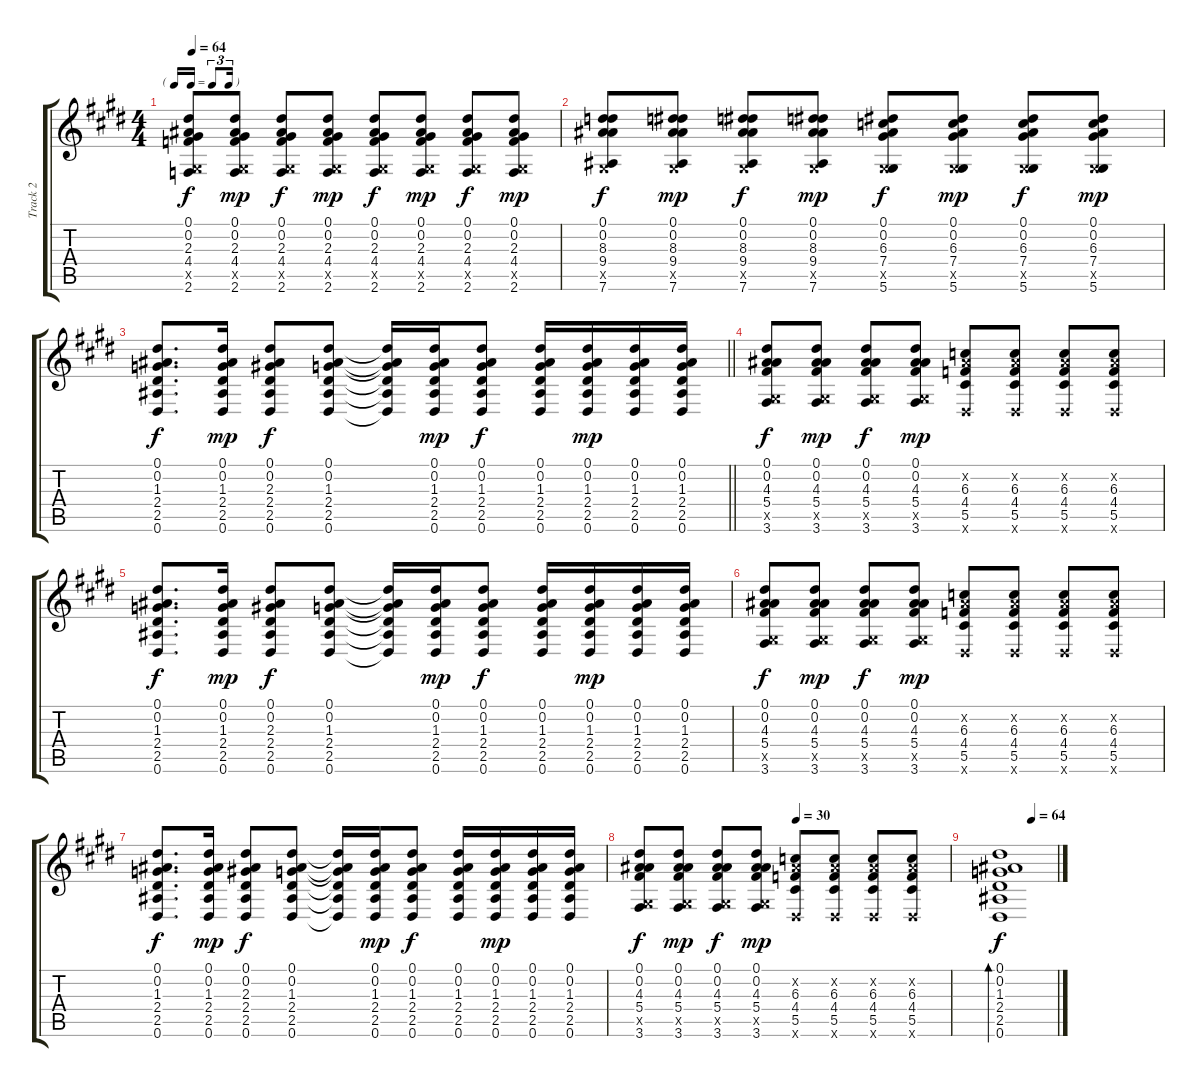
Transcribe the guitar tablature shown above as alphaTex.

\track ("Track 2" "Track 2") {instrument acousticguitarsteel}
\staff {score tabs}
\tuning (Eb4 Bb3 Gb3 Db3 Ab2 Eb2) {hide}
\ts (4 4)
\tf triplet16th
\tempo 64
\clef g2
\ks e
(0.1 0.2 2.3 4.4 0.5{x} 2.6).8{dy f} (0.1 0.2 2.3 4.4 0.5{x} 2.6).8{dy mp} (0.1 0.2 2.3 4.4 0.5{x} 2.6).8{dy f} (0.1 0.2 2.3 4.4 0.5{x} 2.6).8{dy mp} (0.1 0.2 2.3 4.4 0.5{x} 2.6).8{dy f} (0.1 0.2 2.3 4.4 0.5{x} 2.6).8{dy mp} (0.1 0.2 2.3 4.4 0.5{x} 2.6).8{dy f} (0.1 0.2 2.3 4.4 0.5{x} 2.6).8{dy mp} |
(0.1 0.2 8.3 9.4 0.5{x} 7.6).8{dy f} (0.1 0.2 8.3 9.4 0.5{x} 7.6).8{dy mp} (0.1 0.2 8.3 9.4 0.5{x} 7.6).8{dy f} (0.1 0.2 8.3 9.4 0.5{x} 7.6).8{dy mp} (0.1 0.2 6.3 7.4 0.5{x} 5.6).8{dy f} (0.1 0.2 6.3 7.4 0.5{x} 5.6).8{dy mp} (0.1 0.2 6.3 7.4 0.5{x} 5.6).8{dy f} (0.1 0.2 6.3 7.4 0.5{x} 5.6).8{dy mp} |
\barLineRight lightlight
(0.1 0.2 1.3 2.4 2.5 0.6).8{d dy f} (0.1 0.2 1.3 2.4 2.5 0.6).16{dy mp} (0.1 0.2 2.3 2.4 2.5 0.6).8{dy f} (0.1 0.2 1.3 2.4 2.5 0.6).8 (0.1{t} 0.2{t} 1.3{t} 2.4{t} 2.5{t} 0.6{t}).16 (0.1 0.2 1.3 2.4 2.5 0.6).16{dy mp} (0.1 0.2 1.3 2.4 2.5 0.6).8{dy f} (0.1 0.2 1.3 2.4 2.5 0.6).16 (0.1 0.2 1.3 2.4 2.5 0.6).16{dy mp} (0.1 0.2 1.3 2.4 2.5 0.6).16 (0.1 0.2 1.3 2.4 2.5 0.6).16 |
(0.1 0.2 4.3 5.4 0.5{x} 3.6).8{dy f} (0.1 0.2 4.3 5.4 0.5{x} 3.6).8{dy mp} (0.1 0.2 4.3 5.4 0.5{x} 3.6).8{dy f} (0.1 0.2 4.3 5.4 0.5{x} 3.6).8{dy mp} (0.2{x} 6.3 4.4 5.5 0.6{x}).8 (0.2{x} 6.3 4.4 5.5 0.6{x}).8 (0.2{x} 6.3 4.4 5.5 0.6{x}).8 (0.2{x} 6.3 4.4 5.5 0.6{x}).8 |
(0.1 0.2 1.3 2.4 2.5 0.6).8{d dy f} (0.1 0.2 1.3 2.4 2.5 0.6).16{dy mp} (0.1 0.2 2.3 2.4 2.5 0.6).8{dy f} (0.1 0.2 1.3 2.4 2.5 0.6).8 (0.1{t} 0.2{t} 1.3{t} 2.4{t} 2.5{t} 0.6{t}).16 (0.1 0.2 1.3 2.4 2.5 0.6).16{dy mp} (0.1 0.2 1.3 2.4 2.5 0.6).8{dy f} (0.1 0.2 1.3 2.4 2.5 0.6).16 (0.1 0.2 1.3 2.4 2.5 0.6).16{dy mp} (0.1 0.2 1.3 2.4 2.5 0.6).16 (0.1 0.2 1.3 2.4 2.5 0.6).16 |
(0.1 0.2 4.3 5.4 0.5{x} 3.6).8{dy f} (0.1 0.2 4.3 5.4 0.5{x} 3.6).8{dy mp} (0.1 0.2 4.3 5.4 0.5{x} 3.6).8{dy f} (0.1 0.2 4.3 5.4 0.5{x} 3.6).8{dy mp} (0.2{x} 6.3 4.4 5.5 0.6{x}).8 (0.2{x} 6.3 4.4 5.5 0.6{x}).8 (0.2{x} 6.3 4.4 5.5 0.6{x}).8 (0.2{x} 6.3 4.4 5.5 0.6{x}).8 |
(0.1 0.2 1.3 2.4 2.5 0.6).8{d dy f} (0.1 0.2 1.3 2.4 2.5 0.6).16{dy mp} (0.1 0.2 2.3 2.4 2.5 0.6).8{dy f} (0.1 0.2 1.3 2.4 2.5 0.6).8 (0.1{t} 0.2{t} 1.3{t} 2.4{t} 2.5{t} 0.6{t}).16 (0.1 0.2 1.3 2.4 2.5 0.6).16{dy mp} (0.1 0.2 1.3 2.4 2.5 0.6).8{dy f} (0.1 0.2 1.3 2.4 2.5 0.6).16 (0.1 0.2 1.3 2.4 2.5 0.6).16{dy mp} (0.1 0.2 1.3 2.4 2.5 0.6).16 (0.1 0.2 1.3 2.4 2.5 0.6).16 |
\tempo (30 0.5)
(0.1 0.2 4.3 5.4 0.5{x} 3.6).8{dy f} (0.1 0.2 4.3 5.4 0.5{x} 3.6).8{dy mp} (0.1 0.2 4.3 5.4 0.5{x} 3.6).8{dy f} (0.1 0.2 4.3 5.4 0.5{x} 3.6).8{dy mp} (0.2{x} 6.3 4.4 5.5 0.6{x}).8 (0.2{x} 6.3 4.4 5.5 0.6{x}).8 (0.2{x} 6.3 4.4 5.5 0.6{x}).8 (0.2{x} 6.3 4.4 5.5 0.6{x}).8 |
\tempo (64 0.5)
(0.1 0.2 1.3 2.4 2.5 0.6).1{bd 240 dy f}
